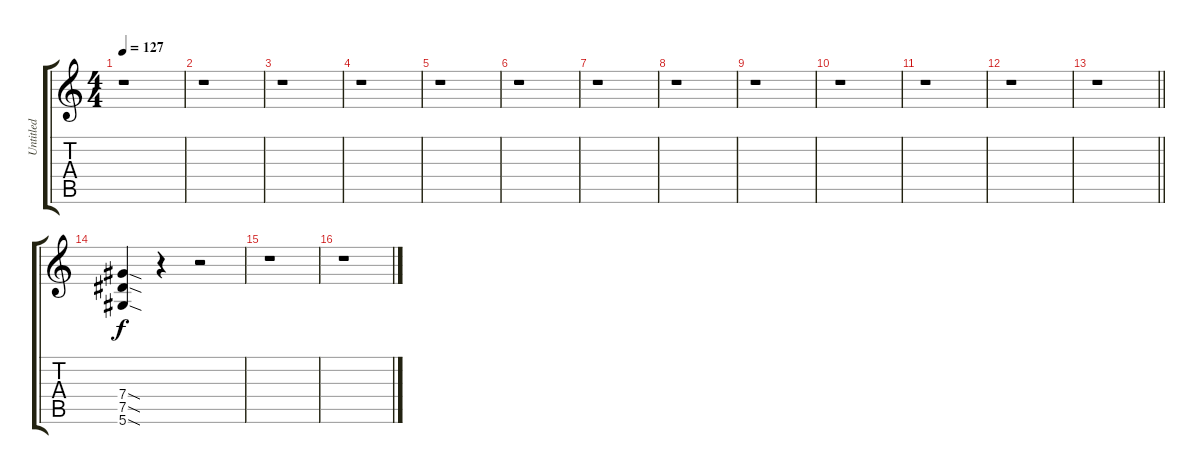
\track ("Untitled" "Untitled") {instrument overdrivenguitar}
\staff {score tabs}
\tuning (Eb4 Bb3 Gb3 Db3 Ab2 Eb2) {hide}
\ts (4 4)
\tempo 127
\clef g2
\ks c
r.1{dy f instrument overdrivenguitar} |
r.1 |
r.1 |
r.1 |
r.1 |
r.1 |
r.1 |
r.1 |
r.1 |
r.1 |
r.1 |
r.1 |
\barLineRight lightlight
r.1 |
(7.4{sod} 7.5{sod} 5.6{sod}).4 r.4 r.2 |
r.1 |
r.1
